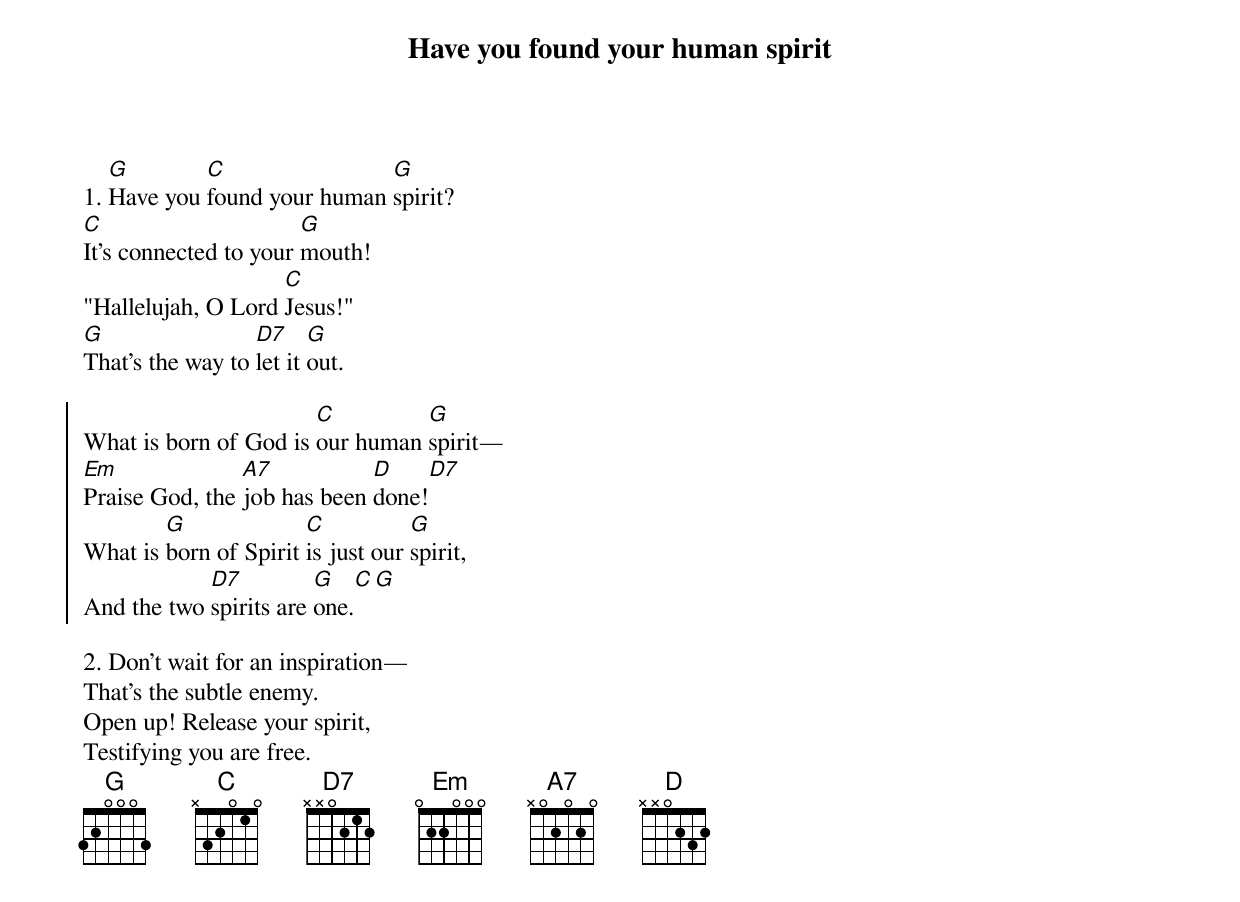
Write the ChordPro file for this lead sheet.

{t:Have you found your human spirit}

1. [G]Have you [C]found your human [G]spirit?
[C]It's connected to your [G]mouth!
"Hallelujah, O Lord [C]Jesus!"
[G]That's the way to [D7]let it [G]out.

{soc}
What is born of God is [C]our human [G]spirit—
[Em]Praise God, the [A7]job has been [D]done![D7]
What is [G]born of Spirit [C]is just our [G]spirit,
And the two [D7]spirits are [G]one.[C][G]
{eoc}

2. Don't wait for an inspiration—
That's the subtle enemy.
Open up! Release your spirit,
Testifying you are free.
